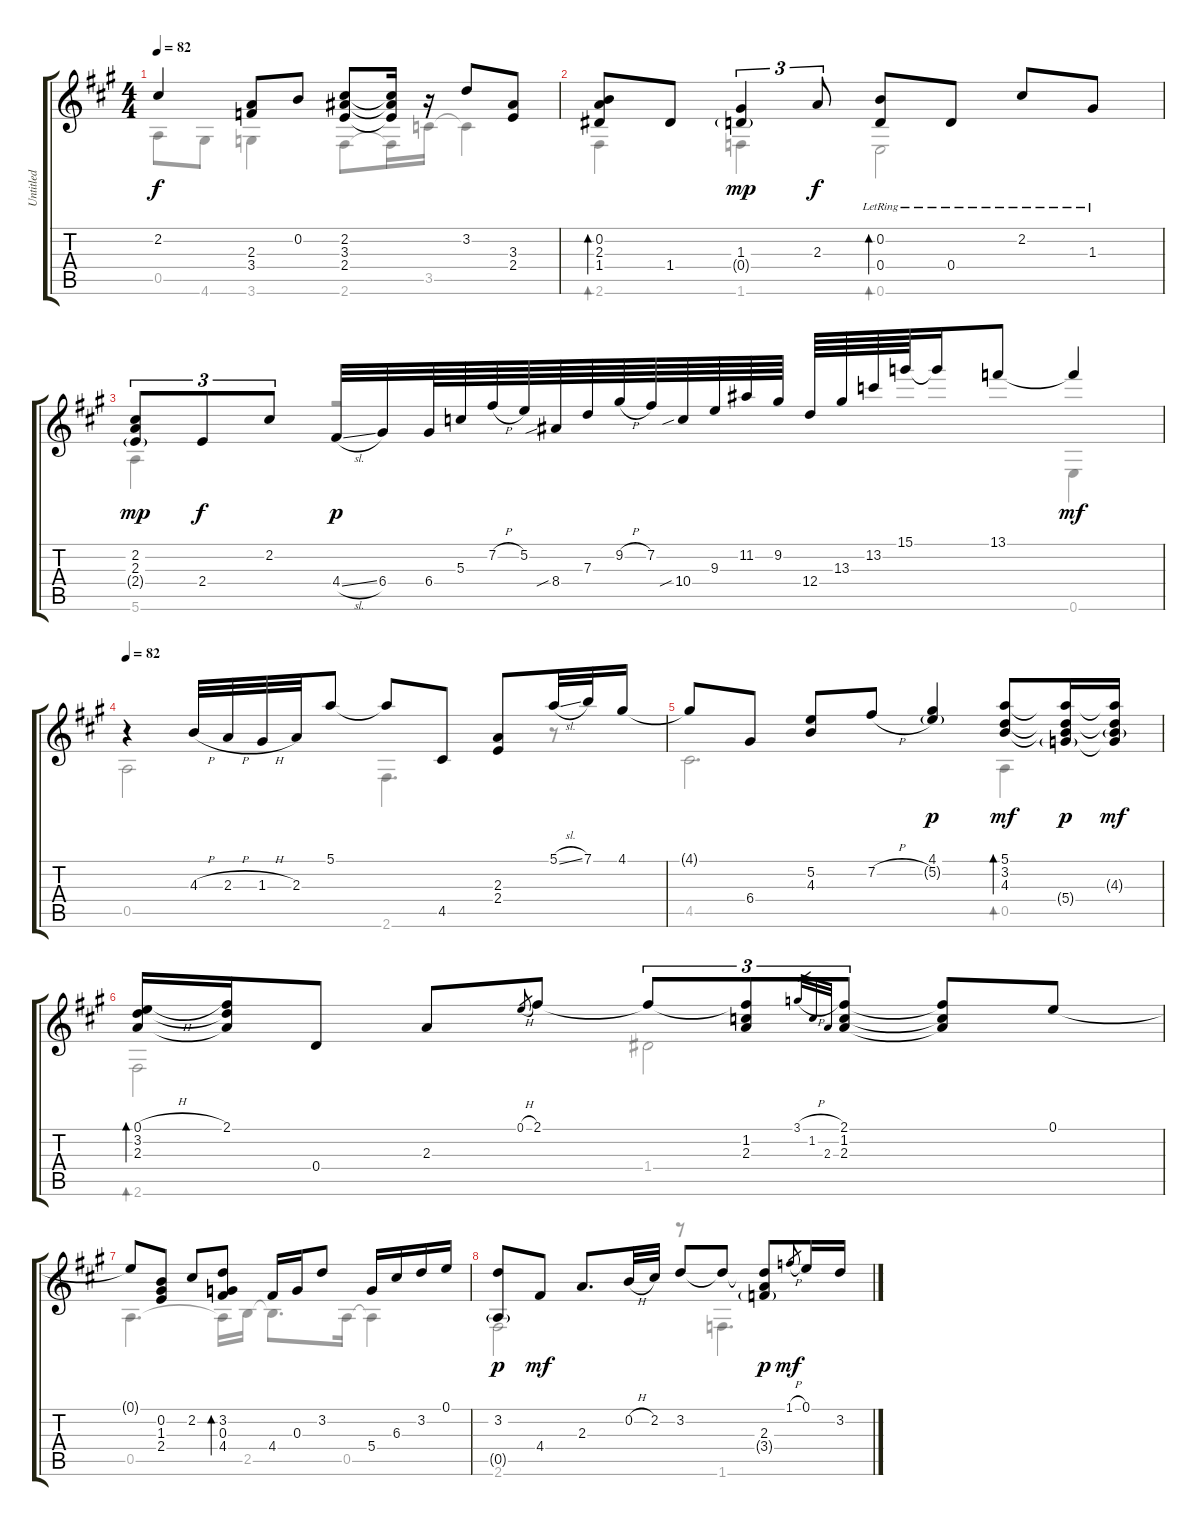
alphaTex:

\track ("Untitled" "Untitled") {instrument acousticguitarsteel}
\staff {score tabs}
\tuning (E4 B3 G3 D3 A2 E2) {hide}
\voice
\ts (4 4)
\tempo 82
\clef g2
\ks a
2.2.4{dy f} (2.3 3.4).8 0.2.8 (2.2 3.3 2.4).8 (2.2{t} 3.3{t} 2.4{t}).16 r.16 3.2.8 (3.3 2.4).8 |
(0.2 2.3 1.4).8{bd 30} 1.4.8 (1.3 0.4{g}).4{tu (3 2) dy mp} 2.3.8{tu (3 2) dy f} (0.2{lr} 0.4{lr}).8{bd 30} 0.4{lr}.8 2.2{lr}.8 1.3{lr}.8 |
(2.2 2.3 2.4{g}).8{tu (3 2) dy mp} 2.4.8{tu (3 2) dy f} 2.2.8{tu (3 2)} 4.4{sl}.32{dy p} 6.4.32 6.4.64 5.3.64 7.2{h}.64 5.2.64 8.4{sib}.64 7.3.64 9.2{h}.64 7.2.64 10.4{sib}.64 9.3.64 11.2.64 9.2.64 12.4.64 13.3.64 13.2.64 15.1.64 15.1{t}.16 13.1.8 13.1{t}.4{dy mf} |
\tempo 82
r.4 4.3{h}.32 2.3{h}.32 1.3{h}.32 2.3.32 5.1.8 5.1{t}.8 4.5.8 (2.3 2.4).8 5.1{sl}.32 7.1.32 4.1.16 |
4.1{t}.8 6.4.8 (5.2 4.3).8 7.2{h}.8 (4.1 5.2{g}).4{dy p} (5.1 3.2 4.3).8{bd 30 dy mf} (5.1{t} 3.2{t} 4.3{t} 5.4{g}).16{dy p} (5.1{t} 3.2{t} 4.3{g} 5.4{t}).16{dy mf} |
(0.1{h} 3.2 2.3).16{bd 30} (2.1 3.2{t} 2.3{t}).16 0.4.8 2.3.8 0.1{h}.8{gr} 2.1.8 2.1{t}.8{tu (3 2)} (2.1{t} 1.2 2.3).8{tu (3 2)} 3.1{h}.32{gr} 1.2.32{gr} 2.3.32{gr} (2.1 1.2 2.3).8{tu (3 2)} (2.1{t} 1.2{t} 2.3{t}).8 0.1.8 |
0.1{t}.8 (0.2 1.3 2.4).8 2.2.8 (3.2 0.3 4.4).8{bd 30} 4.4.16 0.3.16 3.2.8 5.4.16 6.3.16 3.2.16 0.1.16 |
(3.2 0.5{g}).8{dy p} 4.4.8{dy mf} 2.3.8{d} 0.2{h}.32 2.2.32 3.2.8 3.2{t}.8 (3.2{t} 2.3 3.4{g}).8{dy p} 1.1{h}.8{gr dy mf} 0.1.16 3.2.16
\voice
\clef g2
\ottava regular
\simile none
\ks a
0.5.8{dy f} 4.6.8 3.6.4 2.6.8 2.6{t}.16 3.5.16 3.5{t}.4 |
2.6.4{bd 30} 1.6.4 0.6.2{bd 30} |
5.6.4 r.2 0.6.4{dy mf} |
0.5.2 2.6.4{d} r.8 |
4.5.2{d} 0.5.4{bd 30} |
2.6.2{bd 30} 1.4.2 |
0.5.4{d} 0.5{t}.16 2.5.16 2.5{t}.8{d} 0.5.16 0.5{t}.4 |
2.6.2 r.8 1.6.4{d}
